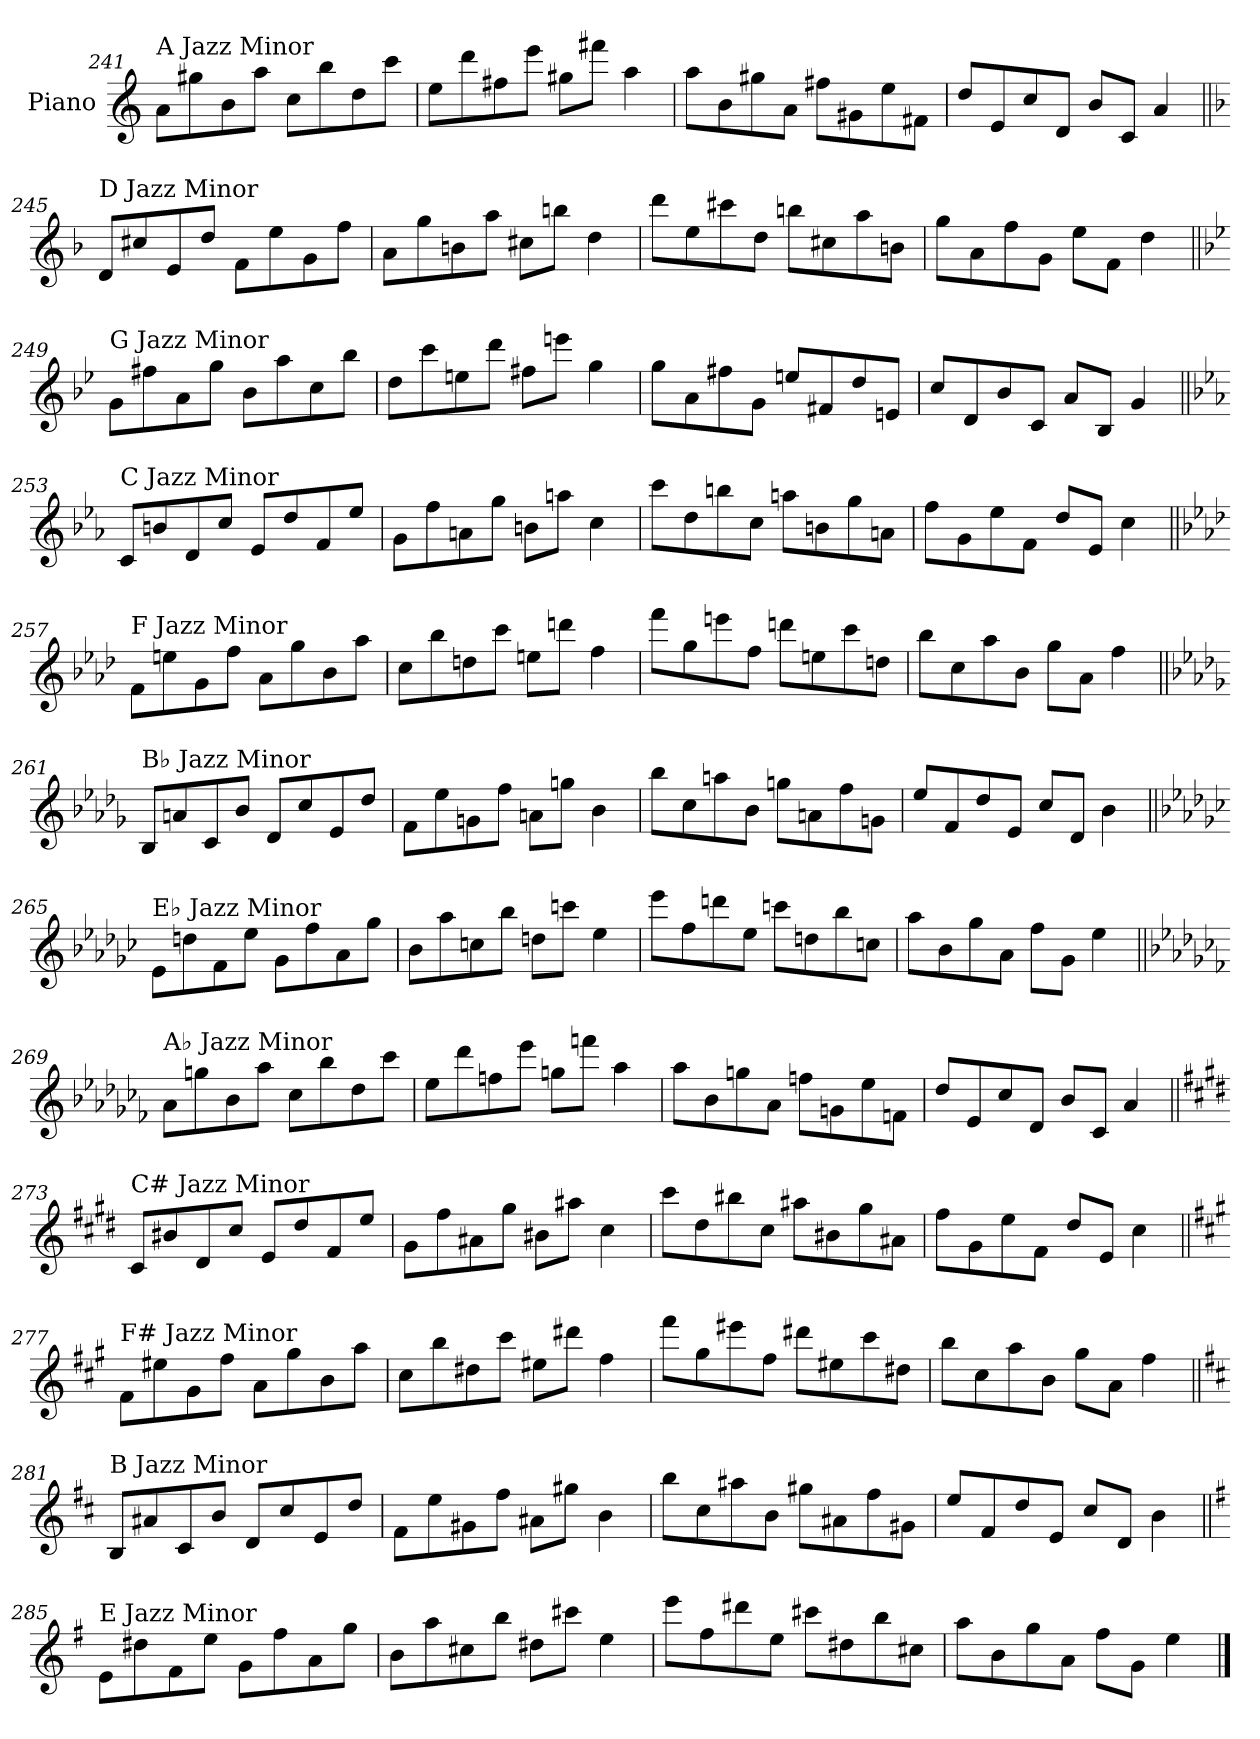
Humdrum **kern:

**kern
*part1
*staff1
*I"Piano
*I'Pno.
!!LO:PB:g=z
*clefG2
*k[]
=241
!LO:TX:a:t=A Jazz Minor
8a\L
8gg#X\
8b\
8aa\J
8cc\L
8bb\
8dd\
8ccc\J
=242
8ee\L
8ddd\
8ff#X\
8eee\J
8gg#X\L
8fff#X\J
4aa\
=243
8aa\L
8b\
8gg#X\
8a\J
8ff#X\L
8g#X\
8ee\
8f#X\J
=244
8dd/L
8e/
8cc/
8d/J
8b/L
8c/J
4a/
!!LO:LB:g=z
=245||
*k[b-]
!LO:TX:a:t=D Jazz Minor
8d/L
8cc#X/
8e/
8dd/J
8f\L
8ee\
8g\
8ff\J
=246
8a\L
8gg\
8bn\
8aa\J
8cc#X\L
8bbn\J
4dd\
=247
8ddd\L
8ee\
8ccc#X\
8dd\J
8bbn\L
8cc#X\
8aa\
8bn\J
=248
8gg\L
8a\
8ff\
8g\J
8ee\L
8f\J
4dd\
!!LO:LB:g=z
=249||
*k[b-e-]
!LO:TX:a:t=G Jazz Minor
8g\L
8ff#X\
8a\
8gg\J
8b-\L
8aa\
8cc\
8bb-\J
=250
8dd\L
8ccc\
8een\
8ddd\J
8ff#X\L
8eeen\J
4gg\
=251
8gg\L
8a\
8ff#X\
8g\J
8een/L
8f#X/
8dd/
8en/J
=252
8cc/L
8d/
8b-/
8c/J
8a/L
8B-/J
4g/
!!LO:LB:g=z
=253||
*k[b-e-a-]
!LO:TX:a:t=C Jazz Minor
8c/L
8bn/
8d/
8cc/J
8e-/L
8dd/
8f/
8ee-/J
=254
8g\L
8ff\
8an\
8gg\J
8bn\L
8aan\J
4cc\
=255
8ccc\L
8dd\
8bbn\
8cc\J
8aan\L
8bn\
8gg\
8an\J
=256
8ff\L
8g\
8ee-\
8f\J
8dd/L
8e-/J
4cc\
!!LO:LB:g=z
=257||
*k[b-e-a-d-]
!LO:TX:a:t=F Jazz Minor
8f\L
8een\
8g\
8ff\J
8a-\L
8gg\
8b-\
8aa-\J
=258
8cc\L
8bb-\
8ddn\
8ccc\J
8een\L
8dddn\J
4ff\
=259
8fff\L
8gg\
8eeen\
8ff\J
8dddn\L
8een\
8ccc\
8ddn\J
=260
8bb-\L
8cc\
8aa-\
8b-\J
8gg\L
8a-\J
4ff\
!!LO:LB:g=z
=261||
*k[b-e-a-d-g-]
!LO:TX:a:t=B♭ Jazz Minor
8B-/L
8an/
8c/
8b-/J
8d-/L
8cc/
8e-/
8dd-/J
=262
8f\L
8ee-\
8gn\
8ff\J
8an\L
8ggn\J
4b-\
=263
8bb-\L
8cc\
8aan\
8b-\J
8ggn\L
8an\
8ff\
8gn\J
=264
8ee-/L
8f/
8dd-/
8e-/J
8cc/L
8d-/J
4b-\
!!LO:PB:g=z
=265||
*k[b-e-a-d-g-c-]
!LO:TX:a:t=E♭ Jazz Minor
8e-\L
8ddn\
8f\
8ee-\J
8g-\L
8ff\
8a-\
8gg-\J
=266
8b-\L
8aa-\
8ccn\
8bb-\J
8ddn\L
8cccn\J
4ee-\
=267
8eee-\L
8ff\
8dddn\
8ee-\J
8cccn\L
8ddn\
8bb-\
8ccn\J
=268
8aa-\L
8b-\
8gg-\
8a-\J
8ff\L
8g-\J
4ee-\
!!LO:LB:g=z
=269||
*k[b-e-a-d-g-c-f-]
!LO:TX:a:t=A♭ Jazz Minor
8a-\L
8ggn\
8b-\
8aa-\J
8cc-\L
8bb-\
8dd-\
8ccc-\J
=270
8ee-\L
8ddd-\
8ffn\
8eee-\J
8ggn\L
8fffn\J
4aa-\
=271
8aa-\L
8b-\
8ggn\
8a-\J
8ffn\L
8gn\
8ee-\
8fn\J
=272
8dd-/L
8e-/
8cc-/
8d-/J
8b-/L
8c-/J
4a-/
!!LO:LB:g=z
=273||
*k[f#c#g#d#]
!LO:TX:a:t=C# Jazz Minor
8c#/L
8b#X/
8d#/
8cc#/J
8e/L
8dd#/
8f#/
8ee/J
=274
8g#\L
8ff#\
8a#X\
8gg#\J
8b#X\L
8aa#X\J
4cc#\
=275
8ccc#\L
8dd#\
8bb#X\
8cc#\J
8aa#X\L
8b#X\
8gg#\
8a#X\J
=276
8ff#\L
8g#\
8ee\
8f#\J
8dd#/L
8e/J
4cc#\
!!LO:LB:g=z
=277||
*k[f#c#g#]
!LO:TX:a:t=F# Jazz Minor
8f#\L
8ee#X\
8g#\
8ff#\J
8a\L
8gg#\
8b\
8aa\J
=278
8cc#\L
8bb\
8dd#X\
8ccc#\J
8ee#X\L
8ddd#X\J
4ff#\
=279
8fff#\L
8gg#\
8eee#X\
8ff#\J
8ddd#X\L
8ee#X\
8ccc#\
8dd#X\J
=280
8bb\L
8cc#\
8aa\
8b\J
8gg#\L
8a\J
4ff#\
!!LO:LB:g=z
=281||
*k[f#c#]
!LO:TX:a:t=B Jazz Minor
8B/L
8a#X/
8c#/
8b/J
8d/L
8cc#/
8e/
8dd/J
=282
8f#\L
8ee\
8g#X\
8ff#\J
8a#X\L
8gg#X\J
4b\
=283
8bb\L
8cc#\
8aa#X\
8b\J
8gg#X\L
8a#X\
8ff#\
8g#X\J
=284
8ee/L
8f#/
8dd/
8e/J
8cc#/L
8d/J
4b\
!!LO:LB:g=z
=285||
*k[f#]
!LO:TX:a:t=E Jazz Minor
8e\L
8dd#X\
8f#\
8ee\J
8g\L
8ff#\
8a\
8gg\J
=286
8b\L
8aa\
8cc#X\
8bb\J
8dd#X\L
8ccc#X\J
4ee\
=287
8eee\L
8ff#\
8ddd#X\
8ee\J
8ccc#X\L
8dd#X\
8bb\
8cc#X\J
=288
8aa\L
8b\
8gg\
8a\J
8ff#\L
8g\J
4ee\
==
*-
